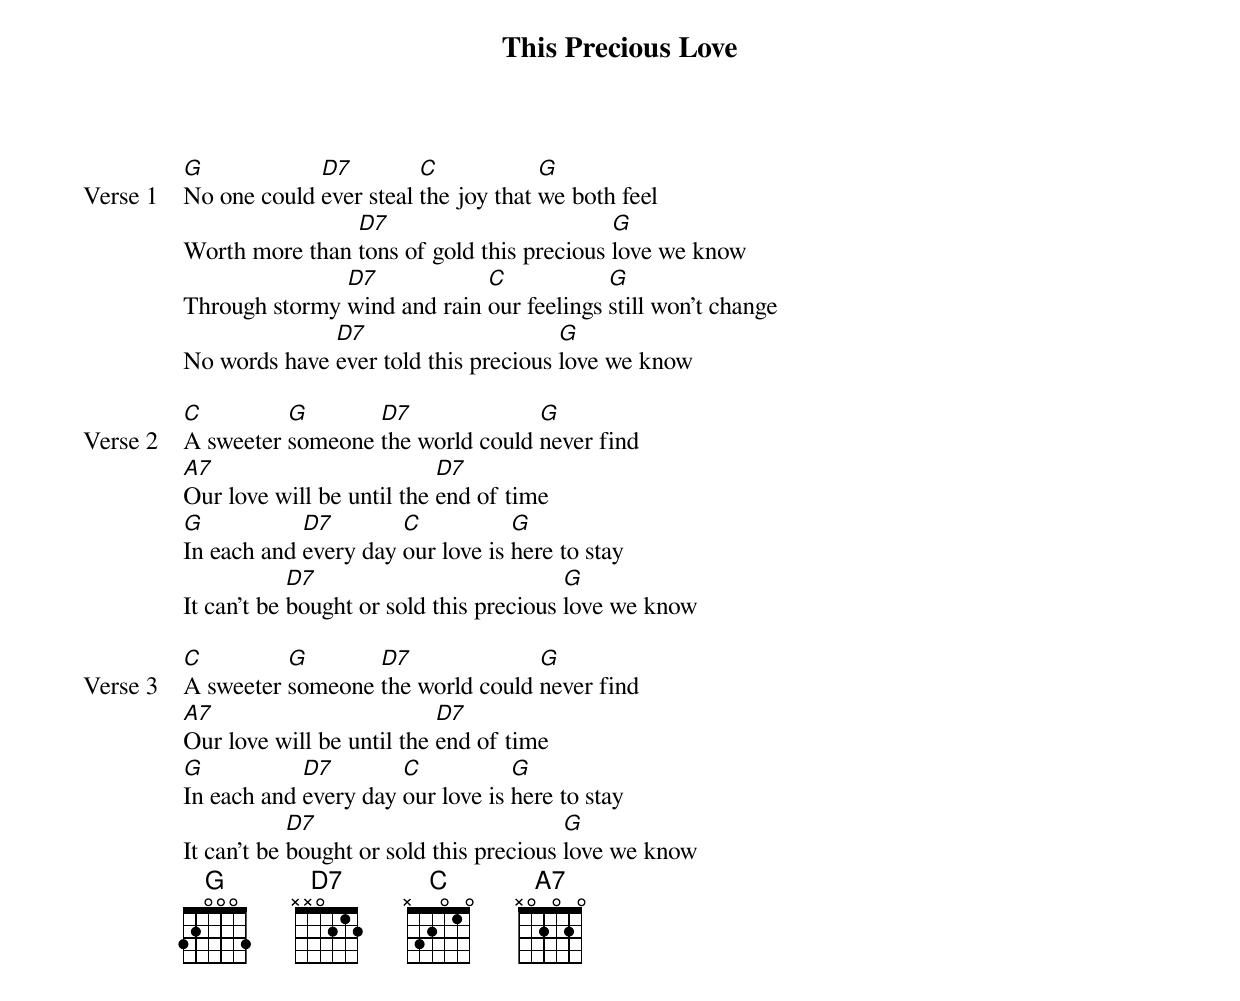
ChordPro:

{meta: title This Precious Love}
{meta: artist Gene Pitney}
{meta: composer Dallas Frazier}
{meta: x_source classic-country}
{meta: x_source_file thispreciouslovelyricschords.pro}
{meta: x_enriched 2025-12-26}

{start_of_verse: Verse 1}
[G]No one could [D7]ever steal [C]the joy that [G]we both feel
Worth more than [D7]tons of gold this precious [G]love we know
Through stormy [D7]wind and rain [C]our feelings [G]still won't change
No words have [D7]ever told this precious [G]love we know
{end_of_verse}

{start_of_verse: Verse 2}
[C]A sweeter [G]someone [D7]the world could [G]never find
[A7]Our love will be until the [D7]end of time
[G]In each and [D7]every day [C]our love is [G]here to stay
It can't be [D7]bought or sold this precious [G]love we know
{end_of_verse}

{start_of_verse: Verse 3}
[C]A sweeter [G]someone [D7]the world could [G]never find
[A7]Our love will be until the [D7]end of time
[G]In each and [D7]every day [C]our love is [G]here to stay
It can't be [D7]bought or sold this precious [G]love we know
{end_of_verse}
